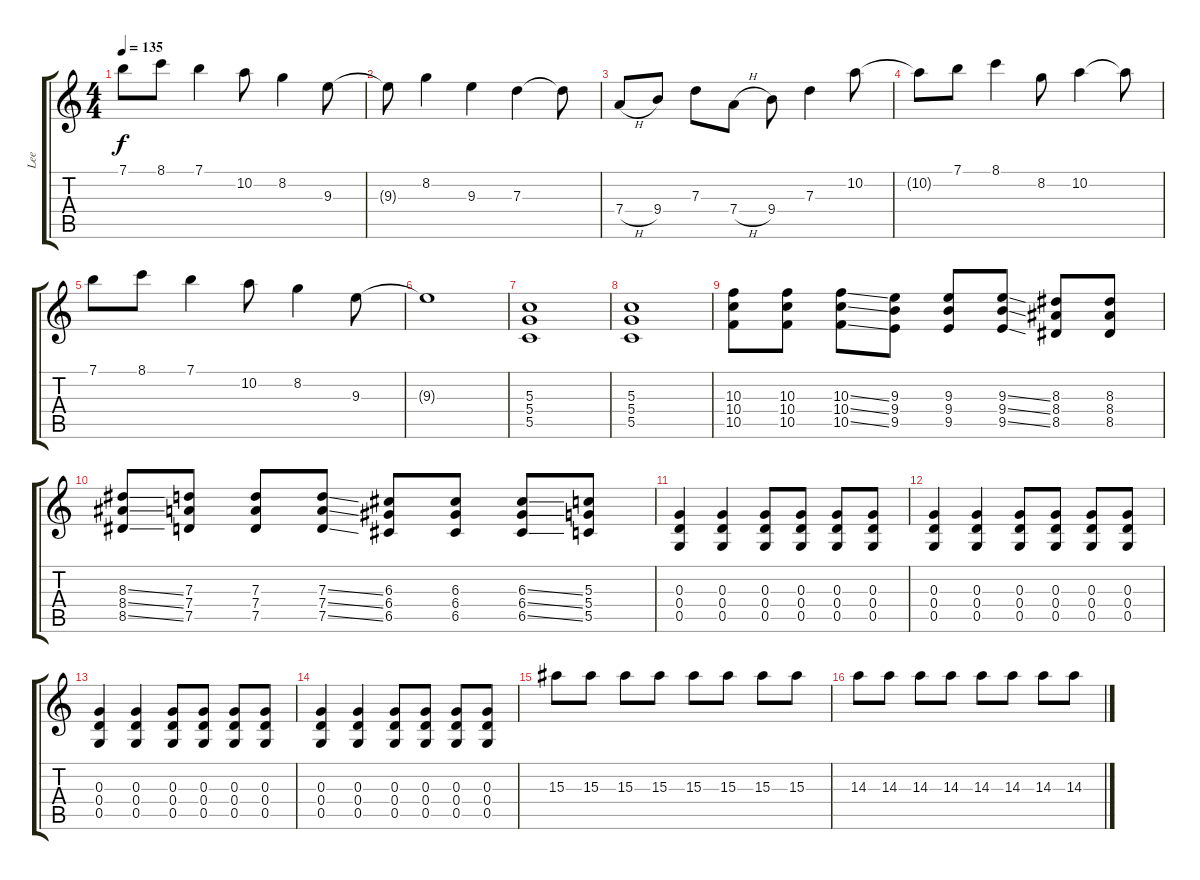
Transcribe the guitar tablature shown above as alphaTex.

\track ("Lee" "Lee") {instrument distortionguitar}
\staff {score tabs}
\tuning (E4 B3 G3 D3 G2 E2) {hide}
\ts (4 4)
\tempo 135
\clef g2
\ks c
7.1.8{dy f} 8.1.8 7.1.4 10.2.8 8.2.4 9.3.8 |
9.3{t}.8 8.2.4 9.3.4 7.3.4 7.3{t}.8 |
7.4{h}.8 9.4.8 7.3.8 7.4{h}.8 9.4.8 7.3.4 10.2.8 |
10.2{t}.8 7.1.8 8.1.4 8.2.8 10.2.4 10.2{t}.8 |
7.1.8 8.1.8 7.1.4 10.2.8 8.2.4 9.3.8 |
9.3{t}.1 |
(5.3 5.4 5.5).1 |
(5.3 5.4 5.5).1 |
(10.3 10.4 10.5).8 (10.3 10.4 10.5).8 (10.3{ss} 10.4{ss} 10.5{ss}).8 (9.3 9.4 9.5).8 (9.3 9.4 9.5).8 (9.3{ss} 9.4{ss} 9.5{ss}).8 (8.3 8.4 8.5).8 (8.3 8.4 8.5).8 |
(8.3{ss} 8.4{ss} 8.5{ss}).8 (7.3 7.4 7.5).8 (7.3 7.4 7.5).8 (7.3{ss} 7.4{ss} 7.5{ss}).8 (6.3 6.4 6.5).8 (6.3 6.4 6.5).8 (6.3{ss} 6.4{ss} 6.5{ss}).8 (5.3 5.4 5.5).8 |
(0.3 0.4 0.5).4 (0.3 0.4 0.5).4 (0.3 0.4 0.5).8 (0.3 0.4 0.5).8 (0.3 0.4 0.5).8 (0.3 0.4 0.5).8 |
(0.3 0.4 0.5).4 (0.3 0.4 0.5).4 (0.3 0.4 0.5).8 (0.3 0.4 0.5).8 (0.3 0.4 0.5).8 (0.3 0.4 0.5).8 |
(0.3 0.4 0.5).4 (0.3 0.4 0.5).4 (0.3 0.4 0.5).8 (0.3 0.4 0.5).8 (0.3 0.4 0.5).8 (0.3 0.4 0.5).8 |
(0.3 0.4 0.5).4 (0.3 0.4 0.5).4 (0.3 0.4 0.5).8 (0.3 0.4 0.5).8 (0.3 0.4 0.5).8 (0.3 0.4 0.5).8 |
15.3.8 15.3.8 15.3.8 15.3.8 15.3.8 15.3.8 15.3.8 15.3.8 |
14.3.8 14.3.8 14.3.8 14.3.8 14.3.8 14.3.8 14.3.8 14.3.8
